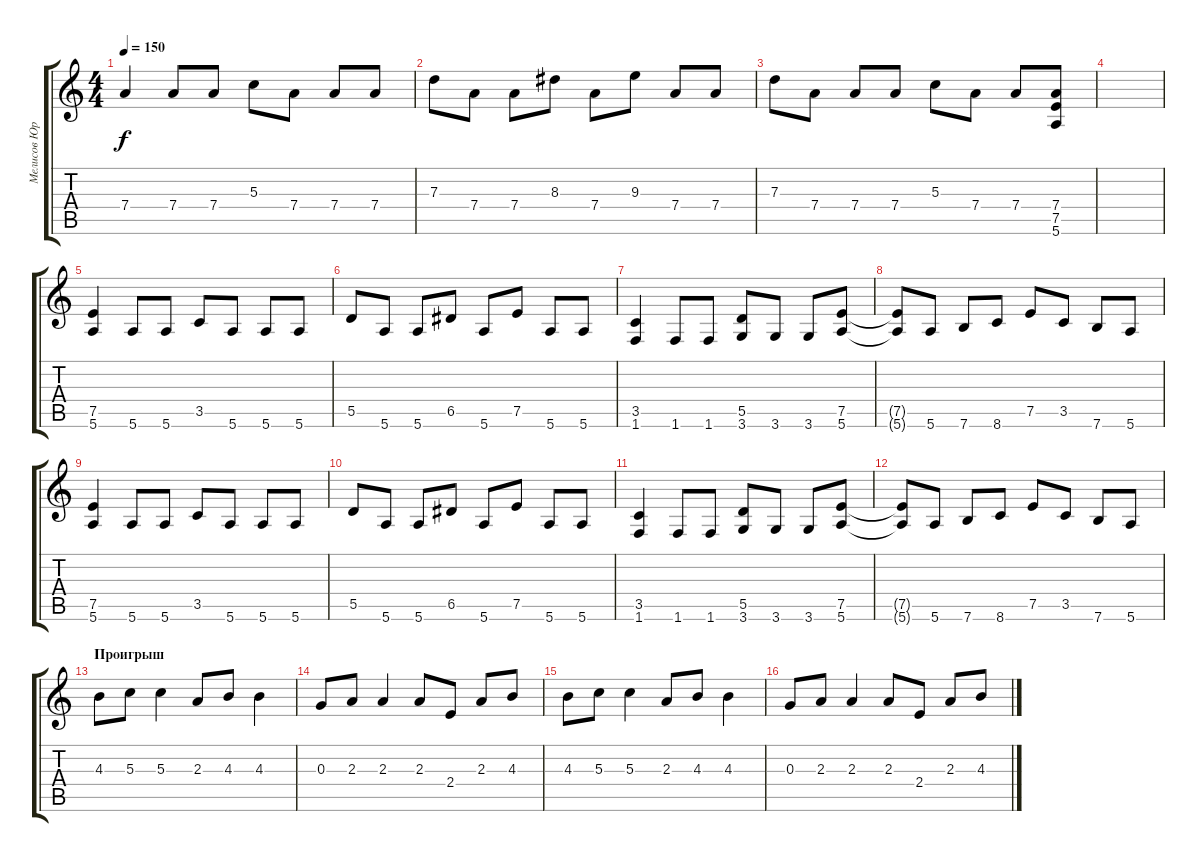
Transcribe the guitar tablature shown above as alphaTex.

\track ("Мелисов Юрий" "Мелисов Юр") {instrument distortionguitar}
\staff {score tabs}
\tuning (E4 B3 G3 D3 A2 E2) {hide}
\ts (4 4)
\tempo 150
\clef g2
\ks c
7.4.4{dy f} 7.4.8 7.4.8 5.3.8 7.4.8 7.4.8 7.4.8 |
7.3.8 7.4.8 7.4.8 8.3.8 7.4.8 9.3.8 7.4.8 7.4.8 |
7.3.8 7.4.8 7.4.8 7.4.8 5.3.8 7.4.8 7.4.8 (7.4 7.5 5.6).8 |
|
(7.5 5.6).4 5.6.8 5.6.8 3.5.8 5.6.8 5.6.8 5.6.8 |
5.5.8 5.6.8 5.6.8 6.5.8 5.6.8 7.5.8 5.6.8 5.6.8 |
(3.5 1.6).4 1.6.8 1.6.8 (5.5 3.6).8 3.6.8 3.6.8 (7.5 5.6).8 |
(7.5{t} 5.6{t}).8 5.6.8 7.6.8 8.6.8 7.5.8 3.5.8 7.6.8 5.6.8 |
(7.5 5.6).4 5.6.8 5.6.8 3.5.8 5.6.8 5.6.8 5.6.8 |
5.5.8 5.6.8 5.6.8 6.5.8 5.6.8 7.5.8 5.6.8 5.6.8 |
(3.5 1.6).4 1.6.8 1.6.8 (5.5 3.6).8 3.6.8 3.6.8 (7.5 5.6).8 |
(7.5{t} 5.6{t}).8 5.6.8 7.6.8 8.6.8 7.5.8 3.5.8 7.6.8 5.6.8 |
\section ("" "Проигрыш")
4.3.8 5.3.8 5.3.4 2.3.8 4.3.8 4.3.4 |
0.3.8 2.3.8 2.3.4 2.3.8 2.4.8 2.3.8 4.3.8 |
4.3.8 5.3.8 5.3.4 2.3.8 4.3.8 4.3.4 |
0.3.8 2.3.8 2.3.4 2.3.8 2.4.8 2.3.8 4.3.8
